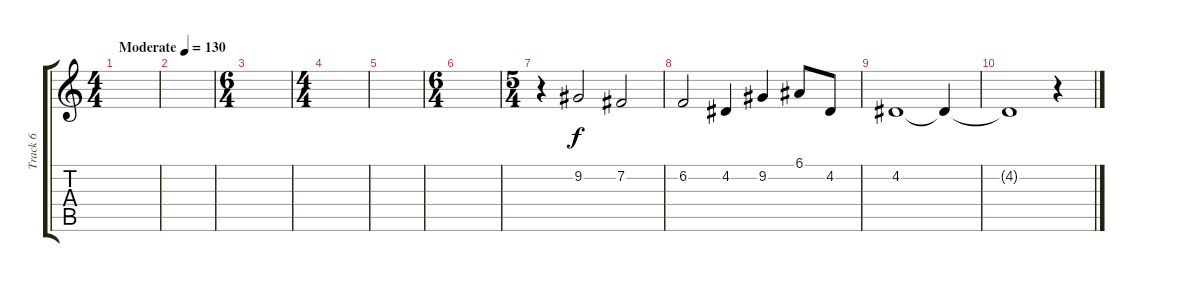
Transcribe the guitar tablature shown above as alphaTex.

\track ("Track 6" "Track 6") {instrument stringensemble2}
\staff {score tabs}
\tuning (E4 B3 G3 D3 A2 E2) {hide}
\ts (4 4)
\tempo (130 "Moderate")
\clef g2
\ks c
|
|
\ts (6 4)
|
\ts (4 4)
|
|
\ts (6 4)
|
\ts (5 4)
r.4 9.2.2 7.2.2 |
6.2.2 4.2.4 9.2.4 6.1.8 4.2.8 |
4.2.1 4.2{t}.4 |
4.2{t}.1 r.4
